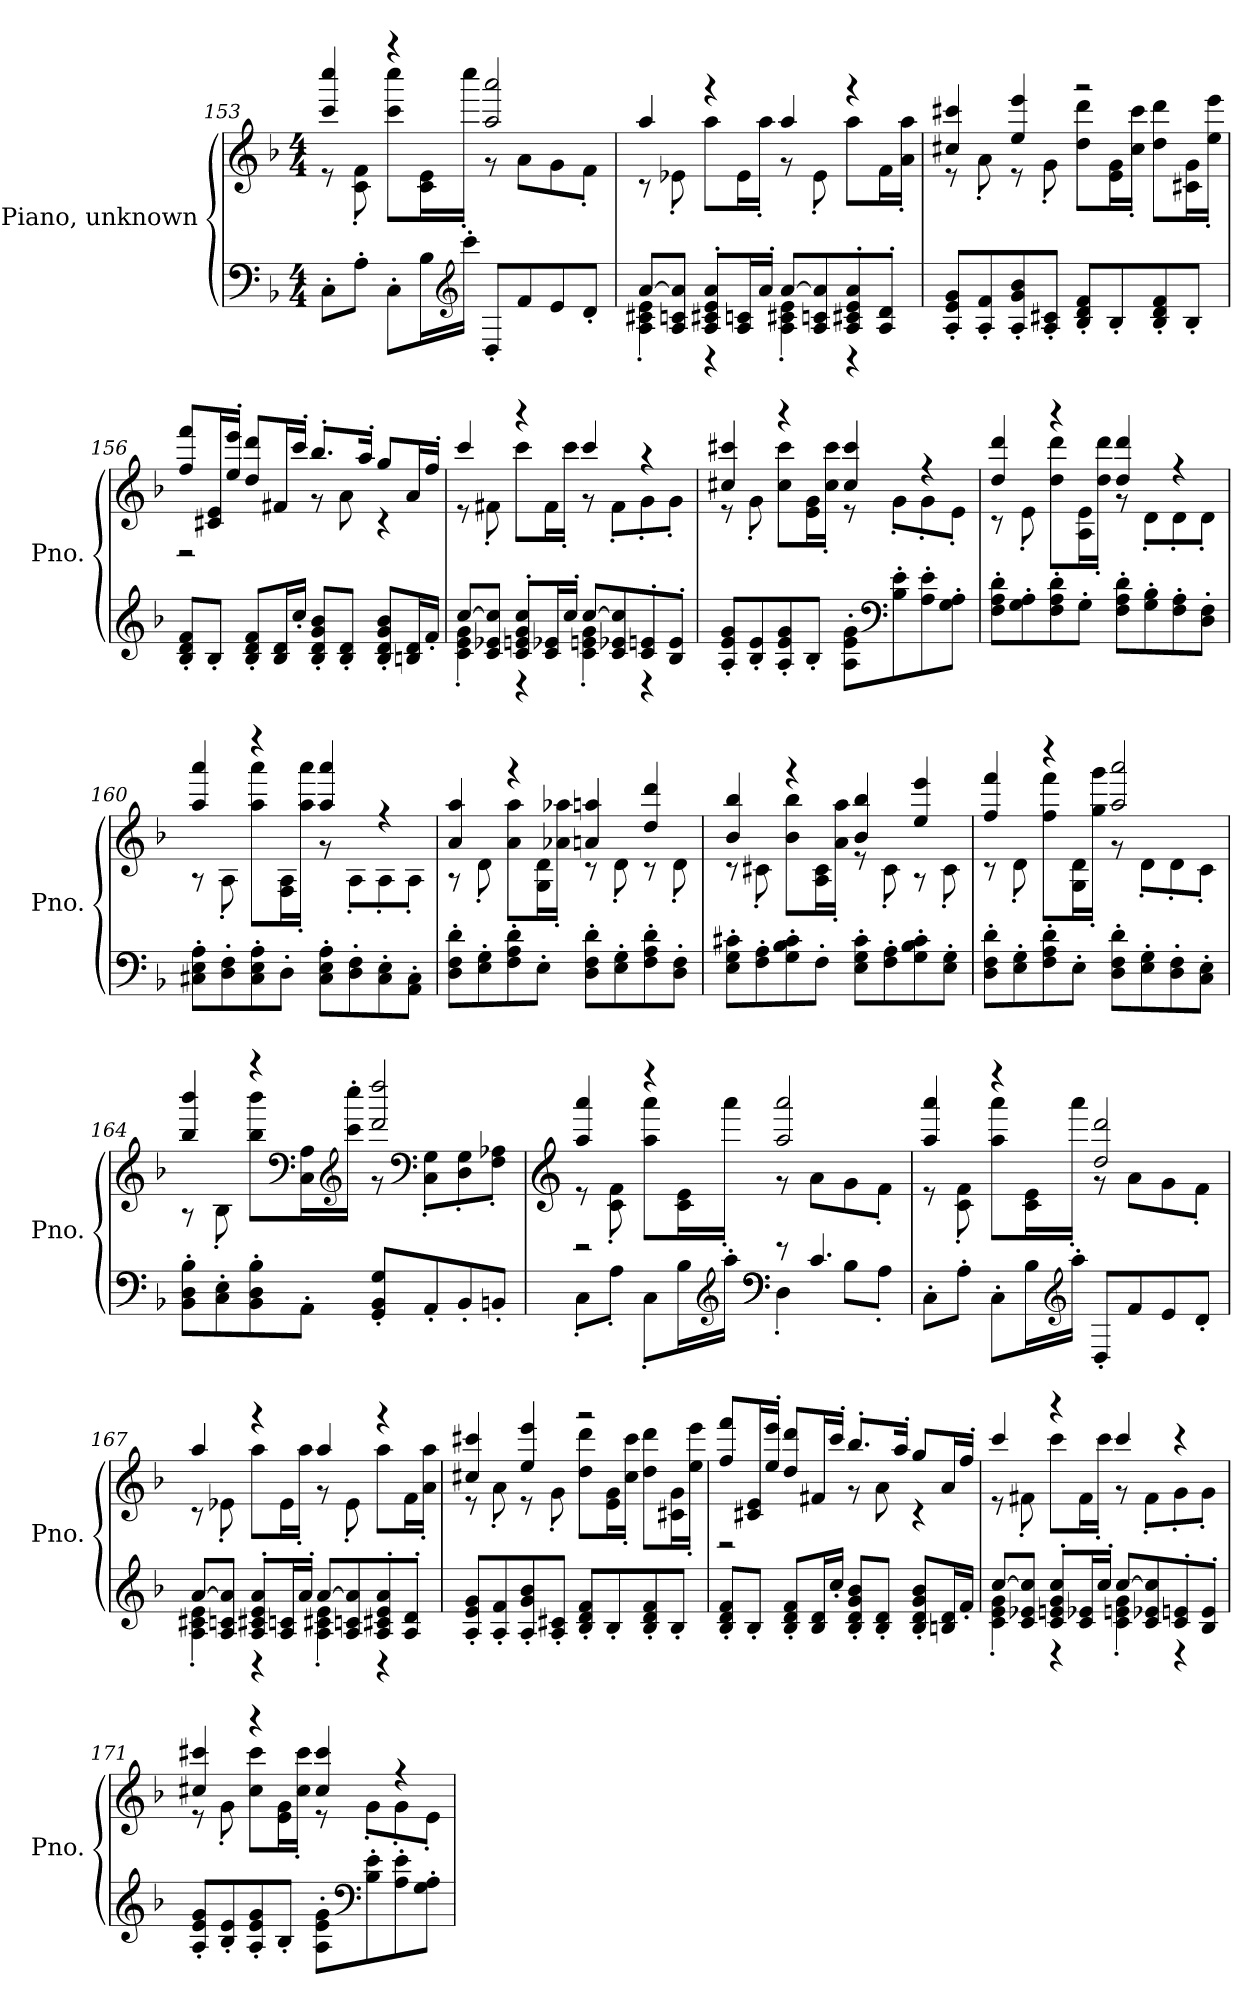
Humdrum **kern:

**kern	**kern
*part1	*part1
*staff2	*staff1
*I"Piano, unknown	*
*I'Pno.	*
*clefF4	*clefG2
*k[b-]	*k[b-]
*M4/4	*M4/4
=153	=153
*	*^
8C'\L	4ccc/ 4cccc/	8r
8A'\J	.	8c\' 8f\'
8C'\L	4r	8ccc\ 8cccc\L
16B-\L	.	16c\ 16e\L
*clefG2	*	*
16ccc'\JJ	.	16cccc'\JJ
8D'/L	2aa/ 2aaa/	8r
8f/	.	8a\L
8e/	.	8g\
8d'/J	.	8f'\J
!!LO:LB:g=z	!!
=154	=154	=154
*^	*	*
[8a/L	4A\' 4c#X\' 4e\'	4aa/	8r
8A/ 8cn/ 8a/]J	.	.	8e-X'\
8A/' 8c#X/' 8e/' 8a/'L	4r	4r	8aa\L
16A/ 16cn/L	.	.	16e-\L
16a'/JJ	.	.	16aa'\JJ
[8a/L	4A\' 4c#X\' 4e\'	4aa/	8r
8A/ 8cn/ 8a/]	.	.	8e-'\
8A/' 8c#X/' 8e/' 8a/'	4r	4r	8aa\L
8A/' 8d/'J	.	.	16f\L
.	.	.	16a\' 16aa\'JJ
*v	*v	*	*
=155	=155	=155
8A/' 8e/' 8g/'L	4cc#X/ 4ccc#X/	8r
8A/' 8f/'	.	8a'\
8A/' 8g/' 8b-/'	4ee/ 4eee/	8r
8A/' 8c#X/'J	.	8g'\
8B-/' 8d/' 8f/'L	2r	8dd\ 8ddd\L
8B-'/	.	16e\ 16g\L
.	.	16cc#\' 16ccc#\'JJ
8B-/' 8d/' 8f/'	.	8dd\ 8ddd\L
8B-'/J	.	16c#X\ 16g\L
.	.	16ee\' 16eee\'JJ
!!LO:LB:g=z	!!
=156	=156	=156
8B-/' 8d/' 8f/'L	8ff/ 8fff/L	2r
8B-'/J	16c#X/ 16e/L	.
.	16ee/' 16eee/'JJ	.
8B-/' 8d/' 8f/'L	8dd/ 8ddd/L	.
16B-/ 16d/L	16f#X/L	.
16cc'/JJ	16ccc'/JJ	.
8B-/' 8d/' 8g/' 8b-/'L	8.bb-'/L	8r
8B-/' 8d/'J	.	8a\
.	16aa'/Jk	.
8B-/' 8d/' 8g/' 8b-/'L	8gg/L	4r
16Bn/ 16d/L	16a/L	.
16f'/JJ	16ff'/JJ	.
=157	=157	=157
*^	*	*
[8cc/L	4c\' 4e\' 4g\'	4ccc/	8r
8c/ 8e-X/ 8cc/]J	.	.	8f#X'\
8c/' 8en/' 8g/' 8cc/'L	4r	4r	8ccc\L
16c/ 16e-X/L	.	.	16f#\L
16cc'/JJ	.	.	16ccc'\JJ
[8cc/L	4c\' 4en\' 4g\'	4ccc/	8r
8c/ 8e-X/ 8cc/]	.	.	8f#'\L
8c/' 8en/'	4r	4r	8g'\
8B-/' 8e/'J	.	.	8g'\J
*v	*v	*	*
=158	=158	=158
8A/' 8e/' 8g/'L	4cc#X/ 4ccc#X/	8r
8B-/' 8e/'	.	8g'\
8A/' 8e/' 8g/'	4r	8cc#\ 8ccc#\L
8B-'/J	.	16e\ 16g\L
.	.	16cc#\' 16ccc#\'JJ
8A\' 8e\' 8g\'L	4cc#/ 4ccc#/	8r
*clefF4	*	*
8B-\' 8e\'	.	8g'\L
8A\' 8e\'	4r	8g'\
8G\' 8A\'J	.	8e'\J
!!LO:LB:g=z	!!
=159	=159	=159
8F\' 8A\' 8d\'L	4dd/ 4ddd/	8r
8G\' 8A\'	.	8e'\
8F\' 8A\' 8d\'	4r	8dd\ 8ddd\L
8G'\J	.	16A\ 16e\L
.	.	16dd\' 16ddd\'JJ
8F\' 8A\' 8d\'L	4dd/ 4ddd/	8r
8G\' 8B-\'	.	8d'\L
8F\' 8A\'	4r	8d'\
8D\' 8F\'J	.	8d'\J
=160	=160	=160
8C#X\' 8E\' 8A\'L	4aa/ 4aaa/	8r
8D\' 8F\'	.	8A'\
8C#\' 8E\' 8A\'	4r	8aa\ 8aaa\L
8D'\J	.	16F\ 16A\L
.	.	16aa\' 16aaa\'JJ
8C#\' 8E\' 8A\'L	4aa/ 4aaa/	8r
8D\' 8F\'	.	8A'\L
8C#\' 8E\'	4r	8A'\
8AA\' 8C#\'J	.	8A'\J
=161	=161	=161
8D\' 8F\' 8d\'L	4a/ 4aa/	8r
8E\' 8G\'	.	8d'\
8F\' 8A\' 8d\'	4r	8a\ 8aa\L
8E'\J	.	16G\ 16d\L
.	.	16a-X\' 16aa-X\'JJ
8D\' 8F\' 8d\'L	4an/ 4aan/	8r
8E\' 8G\'	.	8d'\
8F\' 8A\' 8d\'	4dd/ 4ddd/	8r
8D\' 8F\'J	.	8d'\
=162	=162	=162
8E\' 8G\' 8c#X\'L	4b-/ 4bb-/	8r
8F\' 8A\'	.	8c#X'\
8G\' 8B-\' 8c#\'	4r	8b-\ 8bb-\L
8F'\J	.	16A\ 16c#\L
.	.	16a\' 16aa\'JJ
8E\' 8G\' 8c#\'L	4b-/ 4bb-/	8r
8F\' 8A\'	.	8c#'\
8G\' 8B-\' 8c#\'	4ee/ 4eee/	8r
8E\' 8G\'J	.	8c#'\
!!LO:PB:g=z	!!
=163	=163	=163
8D\' 8F\' 8d\'L	4ff/ 4fff/	8r
8E\' 8G\'	.	8d'\
8F\' 8A\' 8d\'	4r	8ff\ 8fff\L
8E'\J	.	16G\ 16d\L
.	.	16gg\' 16ggg\'JJ
8D\' 8F\' 8d\'L	2aa/ 2aaa/	8r
8E\' 8G\'	.	8d'\L
8D\' 8F\'	.	8d'\
8C\' 8E\'J	.	8c'\J
=164	=164	=164
8BB-\' 8D\' 8B-\'L	4bb-/ 4bbb-/	8r
8C\' 8E\'	.	8B-'\
8BB-\' 8D\' 8B-\'	4r	8bb-\ 8bbb-\L
*	*clefF4	*
8AA'\J	.	16C\ 16A\L
*	*clefG2	*
.	.	16ccc\' 16cccc\'JJ
8GG/' 8BB-/' 8G/'L	2ddd/ 2dddd/	8r
*	*clefF4	*
8AA'/	.	8C\' 8G\'L
8BB-'/	.	8D\' 8G\'
8BBn'/J	.	8F\' 8A-X\'J
=165	=165	=165
*	*clefG2	*
*^	*	*
2r	8C'\L	4aa/ 4aaa/	8r
.	8A'\J	.	8c\' 8f\'
.	8C'\L	4r	8aa\ 8aaa\L
.	16B-\L	.	16c\ 16e\L
*clefG2	*	*	*
.	16aa'\JJ	.	16aaa'\JJ
*clefF4	*	*	*
8r	4D'\	2aa/ 2aaa/	8r
4.c/	.	.	8a\L
.	8B-\L	.	8g\
.	8A'\J	.	8f'\J
*v	*v	*	*
!!LO:LB:g=z	!!
=166	=166	=166
8C'\L	4aa/ 4aaa/	8r
8A'\J	.	8c\' 8f\'
8C'\L	4r	8aa\ 8aaa\L
16B-\L	.	16c\ 16e\L
*clefG2	*	*
16aa'\JJ	.	16aaa'\JJ
8D'/L	2dd/ 2ddd/	8r
8f/	.	8a\L
8e/	.	8g\
8d'/J	.	8f'\J
=167	=167	=167
*^	*	*
[8a/L	4A\' 4c#X\' 4e\'	4aa/	8r
8A/ 8cn/ 8a/]J	.	.	8e-X'\
8A/' 8c#X/' 8e/' 8a/'L	4r	4r	8aa\L
16A/ 16cn/L	.	.	16e-\L
16a'/JJ	.	.	16aa'\JJ
[8a/L	4A\' 4c#X\' 4e\'	4aa/	8r
8A/ 8cn/ 8a/]	.	.	8e-'\
8A/' 8c#X/' 8e/' 8a/'	4r	4r	8aa\L
8A/' 8d/'J	.	.	16f\L
.	.	.	16a\' 16aa\'JJ
*v	*v	*	*
=168	=168	=168
8A/' 8e/' 8g/'L	4cc#X/ 4ccc#X/	8r
8A/' 8f/'	.	8a'\
8A/' 8g/' 8b-/'	4ee/ 4eee/	8r
8A/' 8c#X/'J	.	8g'\
8B-/' 8d/' 8f/'L	2r	8dd\ 8ddd\L
8B-'/	.	16e\ 16g\L
.	.	16cc#\' 16ccc#\'JJ
8B-/' 8d/' 8f/'	.	8dd\ 8ddd\L
8B-'/J	.	16c#X\ 16g\L
.	.	16ee\' 16eee\'JJ
!!LO:LB:g=z	!!
=169	=169	=169
8B-/' 8d/' 8f/'L	8ff/ 8fff/L	2r
8B-'/J	16c#X/ 16e/L	.
.	16ee/' 16eee/'JJ	.
8B-/' 8d/' 8f/'L	8dd/ 8ddd/L	.
16B-/ 16d/L	16f#X/L	.
16cc'/JJ	16ccc'/JJ	.
8B-/' 8d/' 8g/' 8b-/'L	8.bb-'/L	8r
8B-/' 8d/'J	.	8a\
.	16aa'/Jk	.
8B-/' 8d/' 8g/' 8b-/'L	8gg/L	4r
16Bn/ 16d/L	16a/L	.
16f'/JJ	16ff'/JJ	.
=170	=170	=170
*^	*	*
[8cc/L	4c\' 4e\' 4g\'	4ccc/	8r
8c/ 8e-X/ 8cc/]J	.	.	8f#X'\
8c/' 8en/' 8g/' 8cc/'L	4r	4r	8ccc\L
16c/ 16e-X/L	.	.	16f#\L
16cc'/JJ	.	.	16ccc'\JJ
[8cc/L	4c\' 4en\' 4g\'	4ccc/	8r
8c/ 8e-X/ 8cc/]	.	.	8f#'\L
8c/' 8en/'	4r	4r	8g'\
8B-/' 8e/'J	.	.	8g'\J
*v	*v	*	*
=171	=171	=171
8A/' 8e/' 8g/'L	4cc#X/ 4ccc#X/	8r
8B-/' 8e/'	.	8g'\
8A/' 8e/' 8g/'	4r	8cc#\ 8ccc#\L
8B-'/J	.	16e\ 16g\L
.	.	16cc#\' 16ccc#\'JJ
8A\' 8e\' 8g\'L	4cc#/ 4ccc#/	8r
*clefF4	*	*
8B-\' 8e\'	.	8g'\L
8A\' 8e\'	4r	8g'\
8G\' 8A\'J	.	8e'\J
*	*v	*v
=	=
*-	*-
